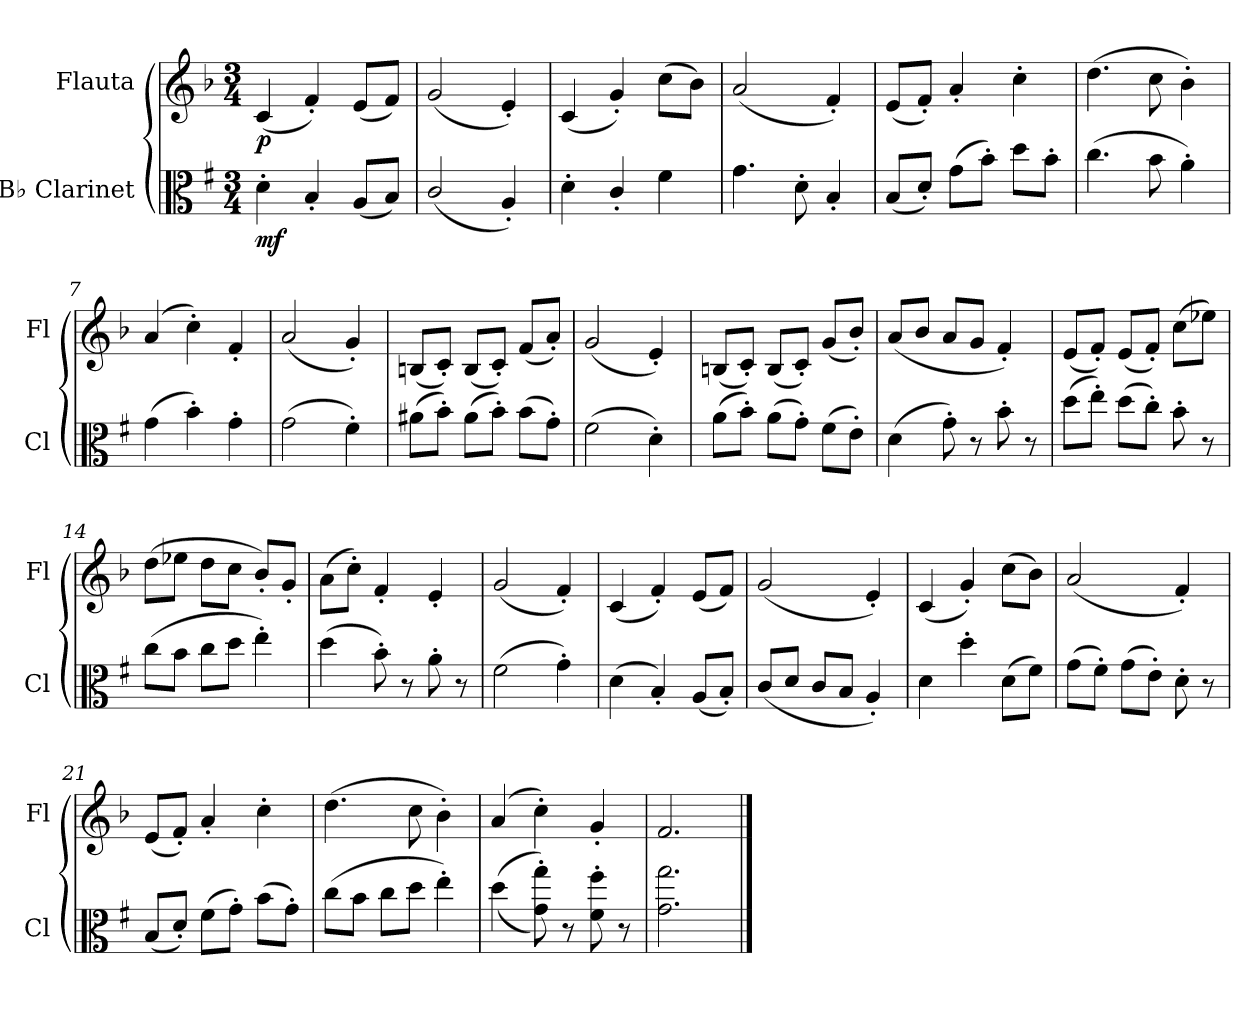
**kern	**dynam	**kern	**dynam
*part2	*part2	*part1	*part1
*staff2	*staff2	*staff1	*staff1
*I"B♭ Clarinet	*	*I"Flauta	*
*I'Cl	*	*I'Fl	*
*clefC3	*	*clefG2	*
*ITrd1c2	*	*	*
*k[b-]	*	*k[b-]	*
*M3/4	*	*M3/4	*
*MM120	*	*MM120	*
=1	=1	=1	=1
!	!LO:DY:b	!	!LO:DY:b
4c'\	mf	(<4c/	p
4A'/	.	4f'/)	.
(<8G/L	.	(<8e/L	.
8A/J)	.	8f/J)	.
=2	=2	=2	=2
(<2B-/	.	(<2g/	.
4G'/)	.	4e'/)	.
=3	=3	=3	=3
4c'\	.	(<4c/	.
4B-'/	.	4g'/)	.
4e\	.	(>8cc\L	.
.	.	8b-\J)	.
=4	=4	=4	=4
4.f\	.	(<2a/	.
8c'\	.	.	.
4A'/	.	4f'/)	.
=5	=5	=5	=5
(<8A/L	.	(<8e/L	.
8c'/J)	.	8f'/J)	.
(>8f\L	.	4a'/	.
8a'\J)	.	.	.
8cc\L	.	4cc'\	.
8a'\J	.	.	.
=6	=6	=6	=6
(>4.b-\	.	(>4.dd\	.
8a\	.	8cc\	.
4g'\)	.	4b-'\)	.
=7	=7	=7	=7
(>4f\	.	(>4a/	.
4a'\)	.	4cc'\)	.
4f'\	.	4f'/	.
!!LO:LB:g=z
=8	=8	=8	=8
(>2f\	.	(<2a/	.
*	*	*MM100	*
4e'\)	.	4g'/)	.
=9	=9	=9	=9
*	*	*MM120	*
(>8g#X\L	.	(<8Bn/L	.
8a'\J)	.	8c'/J)	.
(>8g#\L	.	(<8B/L	.
8a'\J)	.	8c'/J)	.
(>8a\L	.	(<8f/L	.
8f'\J)	.	8a'/J)	.
=10	=10	=10	=10
(>2e\	.	(<2g/	.
4c'\)	.	4e'/)	.
=11	=11	=11	=11
(>8g\L	.	(<8Bn/L	.
8a'\J)	.	8c'/J)	.
(>8g\L	.	(<8B/L	.
8f'\J)	.	8c'/J)	.
(>8e\L	.	(<8g/L	.
8d'\J)	.	8b-'/J)	.
=12	=12	=12	=12
(>4c\	.	(<8a/L	.
.	.	8b-/J	.
8f'\)	.	8a/L	.
8r	.	8g/J	.
8a'\	.	4f'/)	.
8r	.	.	.
=13	=13	=13	=13
(>8cc\L	.	(<8e/L	.
8dd'\J)	.	8f'/J)	.
(>8cc\L	.	(<8e/L	.
8b-'\J)	.	8f'/J)	.
8a'\	.	(>8cc\L	.
8r	.	8ee-X\J)	.
!!LO:LB:g=z
=14	=14	=14	=14
(>8b-\L	.	(>8dd\L	.
8a\J	.	8ee-X\J	.
8b-\L	.	8dd\L	.
8cc\J	.	8cc\J	.
4dd'\)	.	8b-'/L)	.
.	.	8g'/J	.
=15	=15	=15	=15
(>4cc\	.	(>8a\L	.
.	.	8cc'\J)	.
8a'\)	.	4f'/	.
8r	.	.	.
8g'\	.	4e'/	.
8r	.	.	.
=16	=16	=16	=16
(>2e\	.	(<2g/	.
4f'\)	.	4f'/)	.
=17	=17	=17	=17
(>4c\	.	(<4c/	.
4A'/)	.	4f'/)	.
(<8G/L	.	(<8e/L	.
8A'/J)	.	8f/J)	.
=18	=18	=18	=18
(<8B-/L	.	(<2g/	.
8c/J	.	.	.
8B-/L	.	.	.
8A/J	.	.	.
4G'/)	.	4e'/)	.
=19	=19	=19	=19
4c\	.	(<4c/	.
4cc'\	.	4g'/)	.
(>8c\L	.	(>8cc\L	.
8e\J)	.	8b-\J)	.
!!LO:LB:g=z
=20	=20	=20	=20
(>8f\L	.	(<2a/	.
8e'\J)	.	.	.
(>8f\L	.	.	.
8d'\J)	.	.	.
8c'\	.	4f'/)	.
8r	.	.	.
=21	=21	=21	=21
(<8A/L	.	(<8e/L	.
8c'/J)	.	8f'/J)	.
(>8e\L	.	4a'/	.
8f'\J)	.	.	.
(>8a\L	.	4cc'\	.
8f'\J)	.	.	.
=22	=22	=22	=22
(>8b-\L	.	(>4.dd\	.
8a\J	.	.	.
8b-\L	.	.	.
8cc\J	.	8cc\	.
4dd'\)	.	4b-'\)	.
=23	=23	=23	=23
(>(>4cc\	.	(>4a/	.
8f\' 8ff\'))	.	4cc'\)	.
8r	.	.	.
8e\' 8ee\'	.	4g'/	.
8r	.	.	.
=24	=24	=24	=24
2.f\ 2.ff\	.	2.f/	.
==	==	==	==
*-	*-	*-	*-
